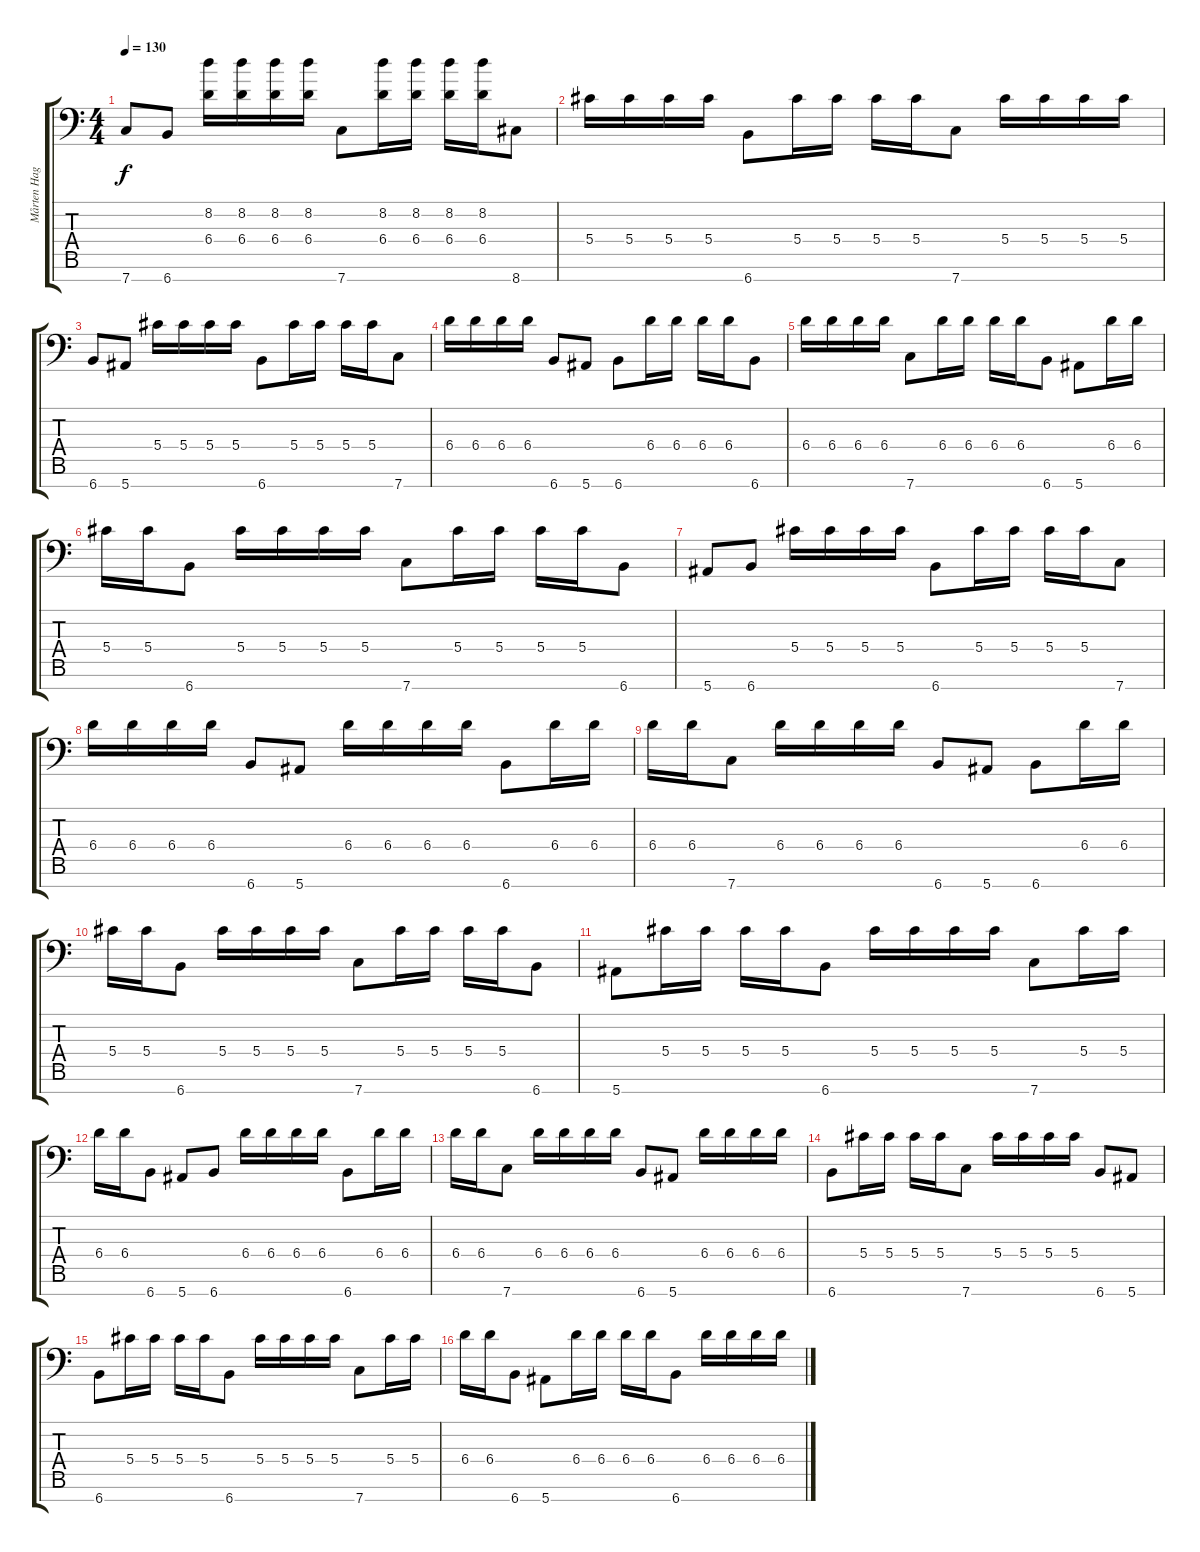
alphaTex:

\track ("Mårten Hagstöm" "Mårten Hag") {instrument distortionguitar}
\staff {score tabs}
\tuning (Bb3 Gb3 Db3 Ab2 Eb2 Bb1 F1) {hide}
\ts (4 4)
\tempo 130
\clef f4
\ks c
7.7.8{dy f} 6.7.8 (8.2 6.4).16 (8.2 6.4).16 (8.2 6.4).16 (8.2 6.4).16 7.7.8 (8.2 6.4).16 (8.2 6.4).16 (8.2 6.4).16 (8.2 6.4).16 8.7.8 |
5.4.16 5.4.16 5.4.16 5.4.16 6.7.8 5.4.16 5.4.16 5.4.16 5.4.16 7.7.8 5.4.16 5.4.16 5.4.16 5.4.16 |
6.7.8 5.7.8 5.4.16 5.4.16 5.4.16 5.4.16 6.7.8 5.4.16 5.4.16 5.4.16 5.4.16 7.7.8 |
6.4.16 6.4.16 6.4.16 6.4.16 6.7.8 5.7.8 6.7.8 6.4.16 6.4.16 6.4.16 6.4.16 6.7.8 |
6.4.16 6.4.16 6.4.16 6.4.16 7.7.8 6.4.16 6.4.16 6.4.16 6.4.16 6.7.8 5.7.8 6.4.16 6.4.16 |
5.4.16 5.4.16 6.7.8 5.4.16 5.4.16 5.4.16 5.4.16 7.7.8 5.4.16 5.4.16 5.4.16 5.4.16 6.7.8 |
5.7.8 6.7.8 5.4.16 5.4.16 5.4.16 5.4.16 6.7.8 5.4.16 5.4.16 5.4.16 5.4.16 7.7.8 |
6.4.16 6.4.16 6.4.16 6.4.16 6.7.8 5.7.8 6.4.16 6.4.16 6.4.16 6.4.16 6.7.8 6.4.16 6.4.16 |
6.4.16 6.4.16 7.7.8 6.4.16 6.4.16 6.4.16 6.4.16 6.7.8 5.7.8 6.7.8 6.4.16 6.4.16 |
5.4.16 5.4.16 6.7.8 5.4.16 5.4.16 5.4.16 5.4.16 7.7.8 5.4.16 5.4.16 5.4.16 5.4.16 6.7.8 |
5.7.8 5.4.16 5.4.16 5.4.16 5.4.16 6.7.8 5.4.16 5.4.16 5.4.16 5.4.16 7.7.8 5.4.16 5.4.16 |
6.4.16 6.4.16 6.7.8 5.7.8 6.7.8 6.4.16 6.4.16 6.4.16 6.4.16 6.7.8 6.4.16 6.4.16 |
6.4.16 6.4.16 7.7.8 6.4.16 6.4.16 6.4.16 6.4.16 6.7.8 5.7.8 6.4.16 6.4.16 6.4.16 6.4.16 |
6.7.8 5.4.16 5.4.16 5.4.16 5.4.16 7.7.8 5.4.16 5.4.16 5.4.16 5.4.16 6.7.8 5.7.8 |
6.7.8 5.4.16 5.4.16 5.4.16 5.4.16 6.7.8 5.4.16 5.4.16 5.4.16 5.4.16 7.7.8 5.4.16 5.4.16 |
6.4.16 6.4.16 6.7.8 5.7.8 6.4.16 6.4.16 6.4.16 6.4.16 6.7.8 6.4.16 6.4.16 6.4.16 6.4.16
